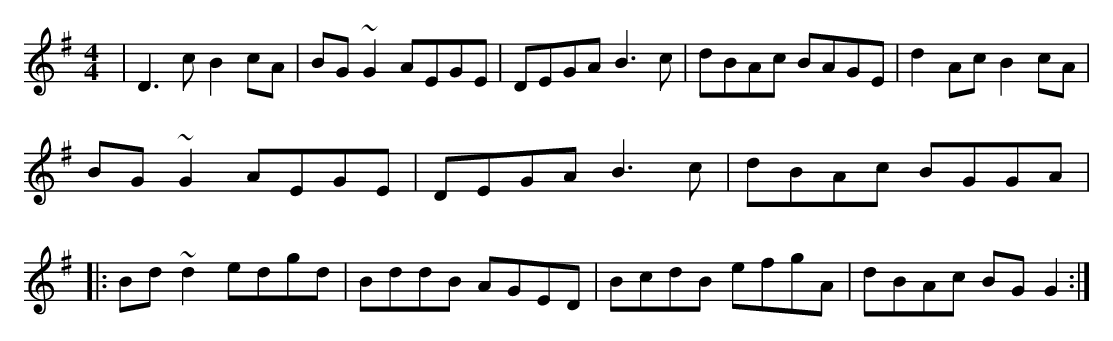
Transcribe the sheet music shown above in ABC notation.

X:1
M:4/4
K:G
|D3c B2cA|BG~G2 AEGE|DEGA B3c|dBAc BAGE|d2Ac B2cA|
BG ~G2 AEGE|DEGA B3c|dBAc BGGA|
|:Bd ~d2 edgd|BddB AGED|BcdB efgA|dBAc BG G2:|
